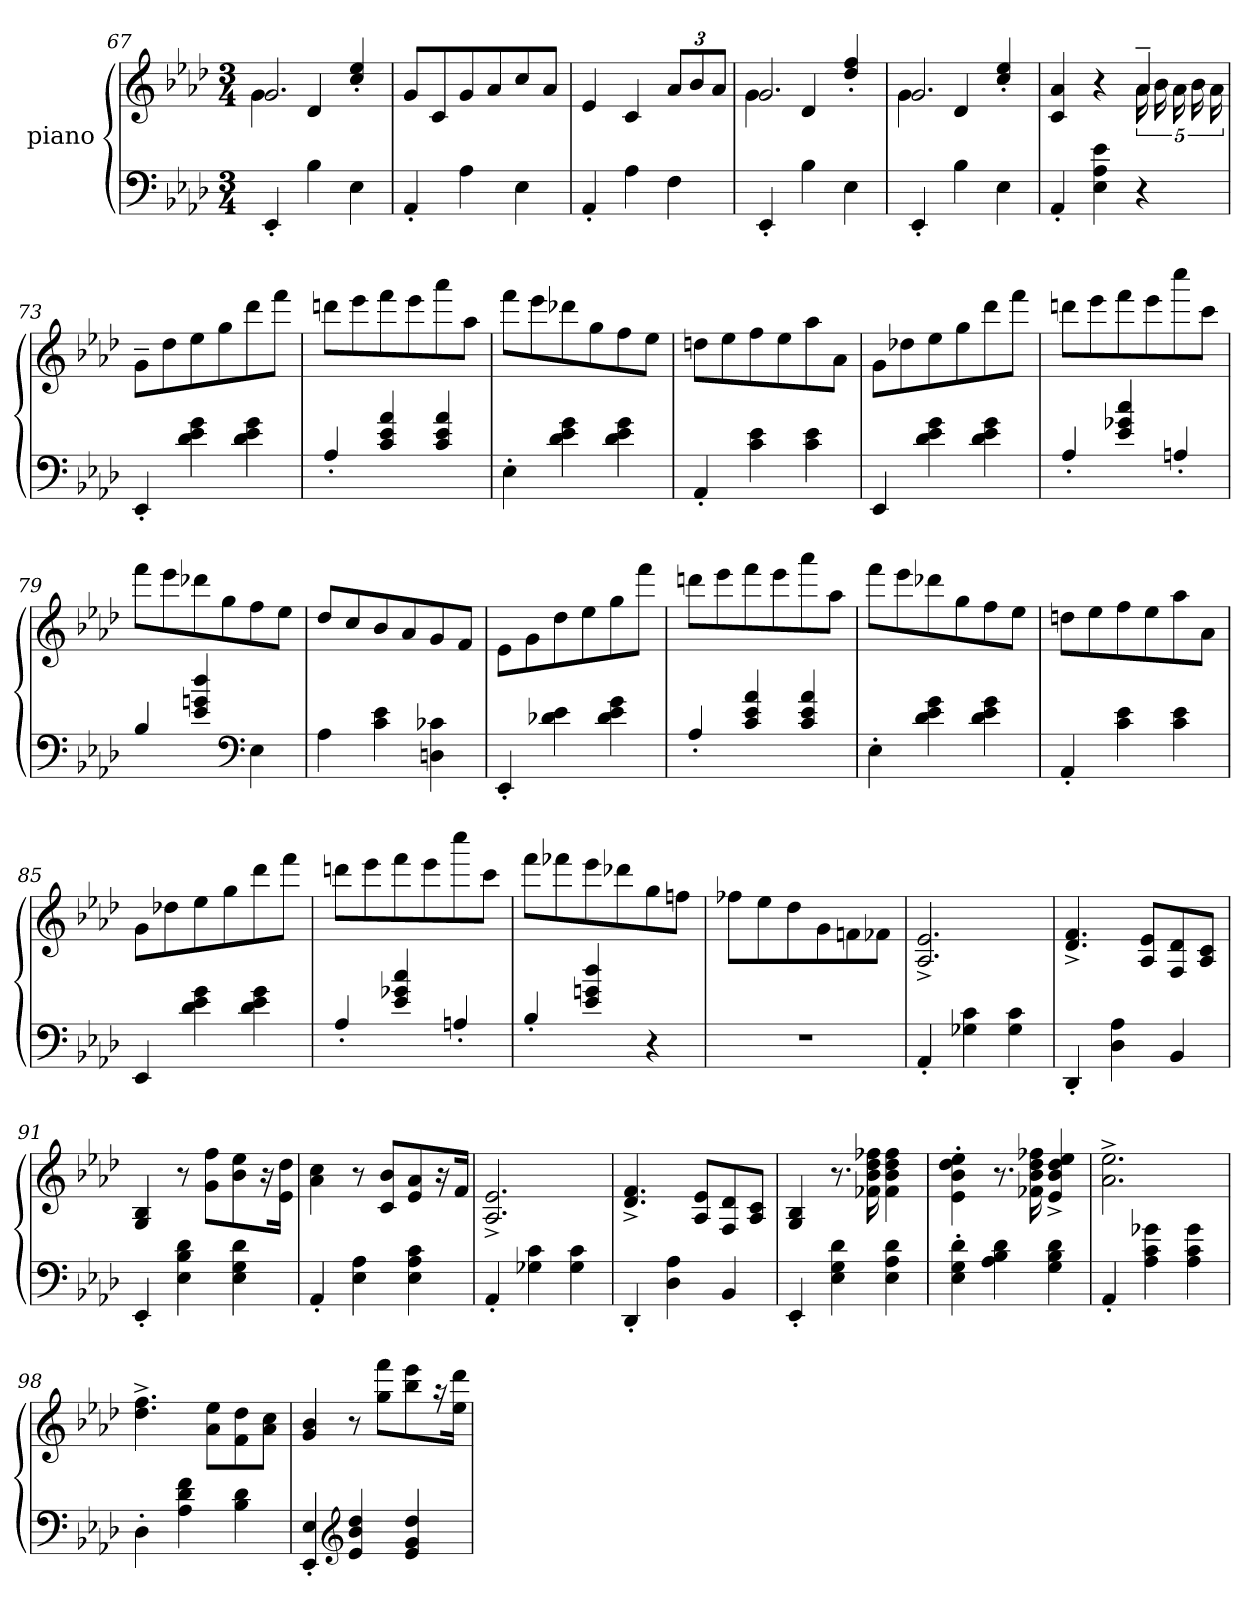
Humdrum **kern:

**kern	**kern
*part2	*part1
*staff2	*staff1
*I"piano	*I"piano
*clefF4	*clefG2
*k[b-e-a-d-]	*k[b-e-a-d-]
*M3/4	*M3/4
=67	=67
*	*^
4EE-'>/	2.g/	4g\
4B-\	.	4d-/
4E-\	.	4cc/'> 4ee-/'>
*	*v	*v
=68	=68
4AA-'>/	8g/L
.	8c/
4A-\	8g/
.	8a-/
4E-\	8cc/
.	8a-/J
=69	=69
4AA-'>/	4e-/
4A-\	4c/
4F\	12a-/L
.	12b-/
.	12a-/J
=70	=70
*	*^
4EE-'>/	2.g/	4g\
4B-\	.	4d-/
4E-\	.	4dd-/'> 4ff/'>
=71	=71	=71
4EE-'>/	2.g/	4g\
4B-\	.	4d-/
4E-\	.	4cc/'> 4ee-/'>
=72	=72	=72
4AA-'>/	4c/ 4a-/	2ryy
4E-\ 4A-\ 4e-\	4r	.
4r	4a-~>/	20a-
.	.	20b-
.	.	20a-
.	.	20b-
.	.	20a-
*	*v	*v
=73	=73
4EE-'>/	8g~>\L
.	8dd-\
4d-\ 4e-\ 4g\	8ee-\
.	8gg\
4d-\ 4e-\ 4g\	8ddd-\
.	8fff\J
=74	=74
4A-'>/	8dddn\L
.	8eee-\
4c/ 4e-/ 4a-/	8fff\
.	8eee-\
4c/ 4e-/ 4a-/	8aaa-\
.	8aa-\J
=75	=75
4E-'>\	8fff\L
.	8eee-\
4d-\ 4e-\ 4g\	8ddd-X\
.	8gg\
4d-\ 4e-\ 4g\	8ff\
.	8ee-\J
=76	=76
4AA-'>/	8ddn\L
.	8ee-\
4c\ 4e-\	8ff\
.	8ee-\
4c\ 4e-\	8aa-\
.	8a-\J
=77	=77
4EE-/	8g\L
.	8dd-X\
4d-\ 4e-\ 4g\	8ee-\
.	8gg\
4d-\ 4e-\ 4g\	8ddd-\
.	8fff\J
=78	=78
4A-'>/	8dddn\L
.	8eee-\
4e-/ 4g-X/ 4cc/	8fff\
.	8eee-\
4An'>/	8cccc\
.	8ccc\J
=79	=79
4B-/	8fff\L
.	8eee-\
4e-/ 4gn/ 4dd-/	8ddd-X\
.	8gg\
*clefF4	*
4E-\	8ff\
.	8ee-\J
=80	=80
4A-\	8dd-/L
.	8cc/
4c\ 4e-\	8b-/
.	8a-/
4Dn\ 4c-X\	8g/
.	8f/J
=81	=81
4EE-'>/	8e-\L
.	8g\
4d-X\ 4e-\	8dd-\
.	8ee-\
4d-\ 4e-\ 4g\	8gg\
.	8fff\J
=82	=82
4A-'>/	8dddn\L
.	8eee-\
4c/ 4e-/ 4a-/	8fff\
.	8eee-\
4c/ 4e-/ 4a-/	8aaa-\
.	8aa-\J
=83	=83
4E-'>\	8fff\L
.	8eee-\
4d-\ 4e-\ 4g\	8ddd-X\
.	8gg\
4d-\ 4e-\ 4g\	8ff\
.	8ee-\J
=84	=84
4AA-'>/	8ddn\L
.	8ee-\
4c\ 4e-\	8ff\
.	8ee-\
4c\ 4e-\	8aa-\
.	8a-\J
=85	=85
4EE-/	8g\L
.	8dd-X\
4d-\ 4e-\ 4g\	8ee-\
.	8gg\
4d-\ 4e-\ 4g\	8ddd-\
.	8fff\J
=86	=86
4A-'>/	8dddn\L
.	8eee-\
4e-/ 4g-X/ 4cc/	8fff\
.	8eee-\
4An'>/	8cccc\
.	8ccc\J
=87	=87
4B-'>/	8fff\L
.	8fff-X\
4e-/ 4gn/ 4dd-/	8eee-\
.	8ddd-X\
4r	8gg\
.	8ffn\J
=88	=88
2.r	8ff-X\L
.	8ee-\
.	8dd-\
.	8g\
.	8fn\
.	8f-X\J
=89	=89
4AA-'>/	2.A-/^> 2.e-/^>
4G-X\ 4c\	.
4G-\ 4c\	.
=90	=90
4DD-'>/	4.d-/^> 4.f/^>
4D-\ 4A-\	.
.	8A-/ 8e-/L
4BB-/	8F/ 8d-/
.	8A-/ 8c/J
=91	=91
4EE-'>/	4G/ 4B-/
4E-\ 4B-\ 4d-\	8r
.	8g\ 8ff\L
4E-\ 4G\ 4d-\	8b-\ 8ee-\
.	16r
.	16e-\ 16dd-\Jk
=92	=92
4AA-'>/	4a-\ 4cc\
4E-\ 4A-\	8r
.	8c/ 8b-/L
4E-\ 4A-\ 4c\	8e-/ 8a-/
.	16r
.	16f/Jk
=93	=93
4AA-'>/	2.A-/^> 2.e-/^>
4G-X\ 4c\	.
4G-\ 4c\	.
=94	=94
4DD-'>/	4.d-/^> 4.f/^>
4D-\ 4A-\	.
.	8A-/ 8e-/L
4BB-/	8F/ 8d-/
.	8A-/ 8c/J
=95	=95
4EE-'>/	4G/ 4B-/
4E-\ 4G\ 4d-\	8.r
.	16f-X\ 16b-\ 16dd-\ 16ff-X\
4E-\ 4A-\ 4d-\	4f-\ 4b-\ 4dd-\ 4ff-\
=96	=96
4E-\'> 4G\'> 4d-\'>	4e-\'> 4b-\'> 4dd-\'> 4ee-\'>
4A-\ 4B-\ 4d-\	8.r
.	16f-X\ 16b-\ 16dd-\ 16ff-X\
4G\ 4B-\ 4d-\	4e-/^> 4b-/^> 4dd-/^> 4ee-/^>
=97	=97
4AA-'>/	2.a-\^> 2.ee-\^>
4A-\ 4c\ 4g-X\	.
4A-\ 4c\ 4g-\	.
=98	=98
4D-'>\	4.dd-\^> 4.ff\^>
4A-\ 4d-\ 4f\	.
.	8a-\ 8ee-\L
4B-\ 4d-\	8f\ 8dd-\
.	8a-\ 8cc\J
=99	=99
4EE-/'> 4E-/'>	4g/ 4b-/
*clefG2	*
4e-/ 4b-/ 4dd-/	8r
.	8gg\ 8fff\L
4e-/ 4g/ 4dd-/	8bb-\ 8eee-\
.	16r
.	16ee-\ 16ddd-\Jk
=	=
*-	*-
